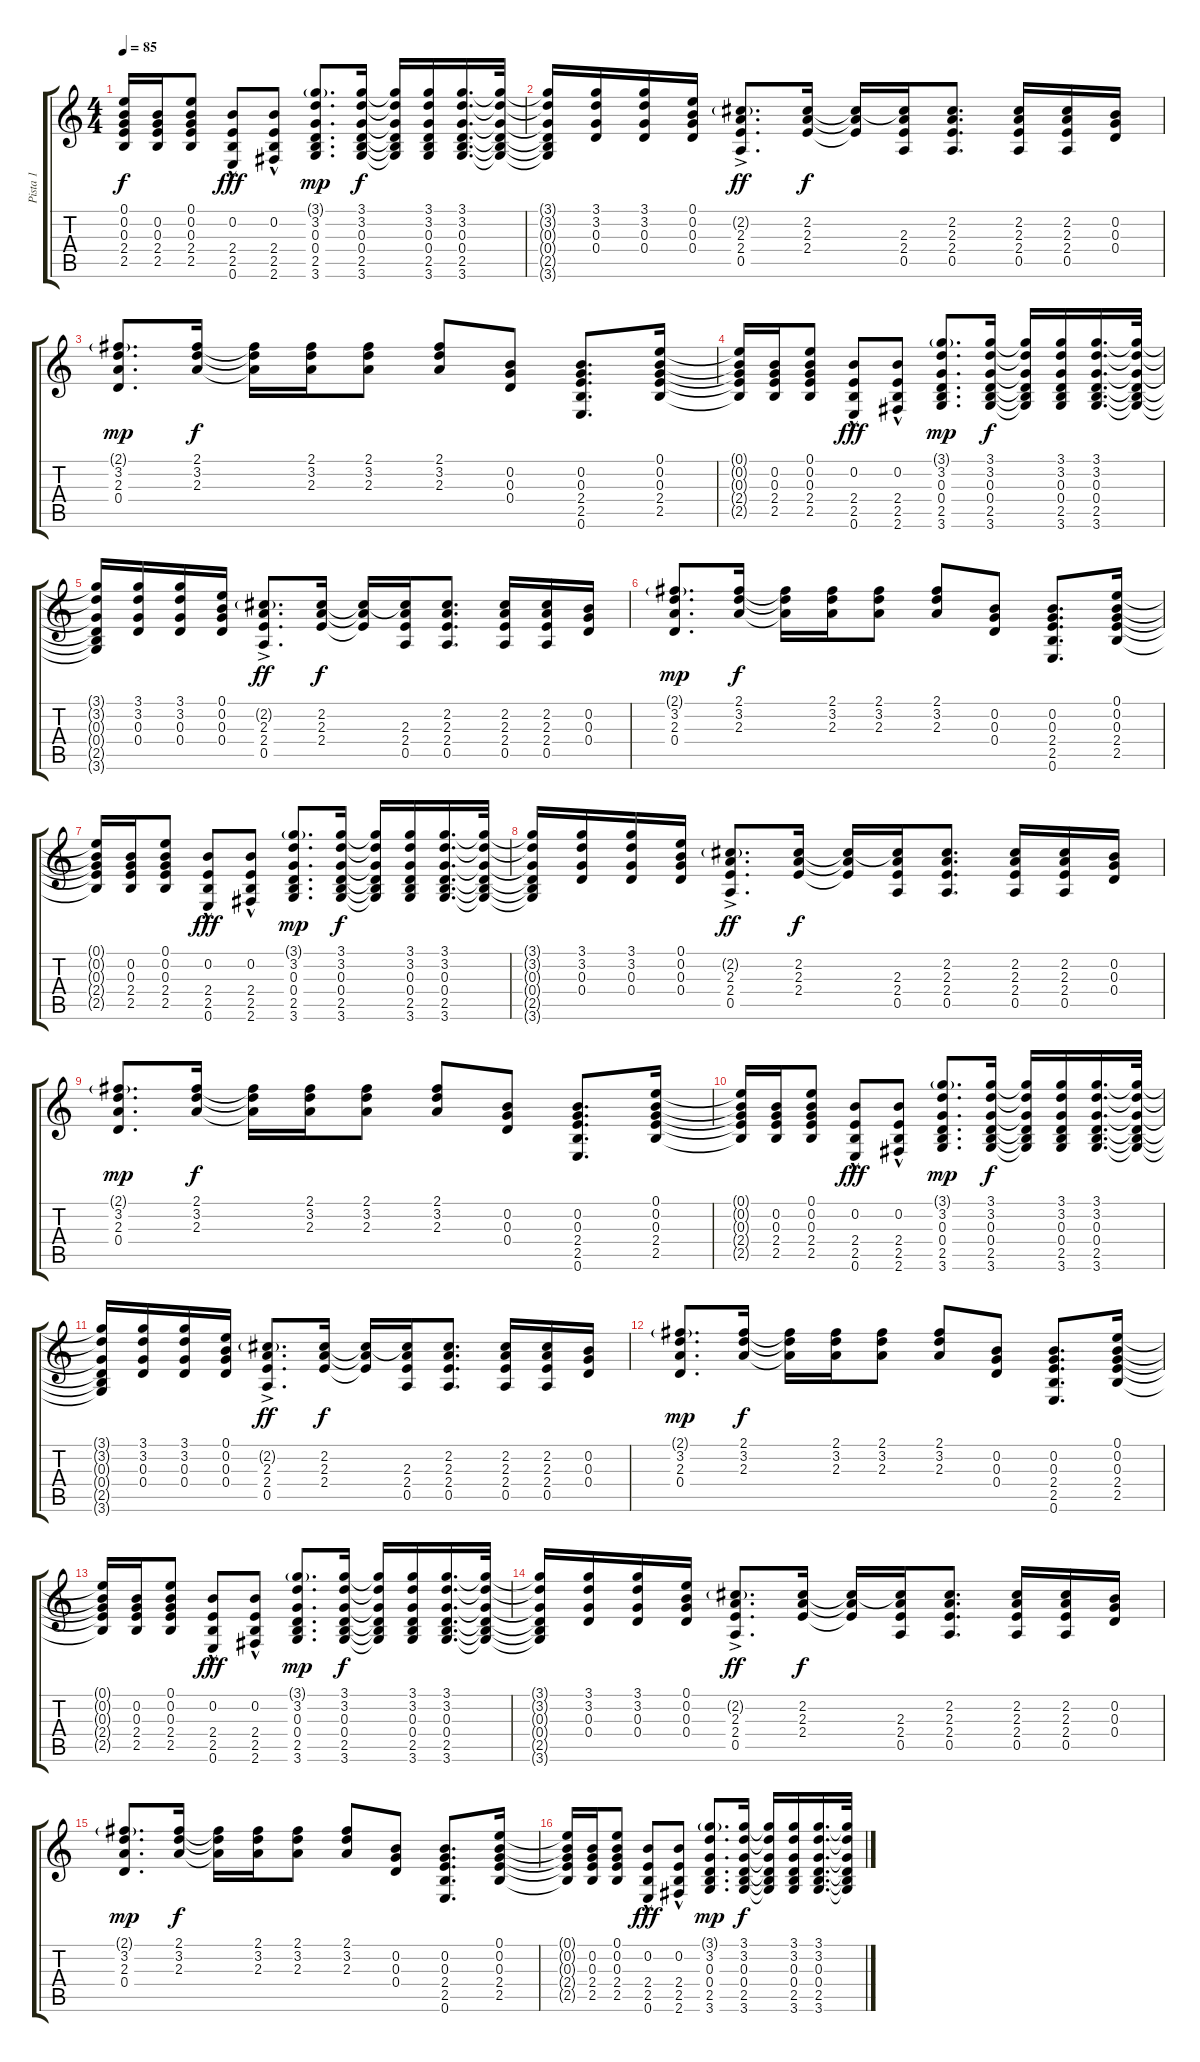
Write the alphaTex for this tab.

\track ("Pista 1" "Pista 1") {instrument acousticguitarsteel}
\staff {score tabs}
\tuning (E4 B3 G3 D3 A2 E2) {hide}
\ts (4 4)
\tempo 85
\clef g2
\ks c
(0.1{t} 0.2{t} 0.3{t} 2.4{t} 2.5{t}).16{dy f} (0.2 0.3 2.4 2.5).16 (0.1 0.2 0.3 2.4 2.5).8 (0.2 2.4 2.5 0.6{hac}).8{dy fff} (0.2 2.4 2.5 2.6{hac}).8 (3.1{g} 3.2 0.3 0.4 2.5 3.6).8{d dy mp} (3.1 3.2 0.3 0.4 2.5 3.6).16{dy f} (3.1{t} 3.2{t} 0.3{t} 0.4{t} 2.5{t} 3.6{t}).16 (3.1 3.2 0.3 0.4 2.5 3.6).16 (3.1 3.2 0.3 0.4 2.5 3.6).16{d} (3.1{t} 3.2{t} 0.3{t} 0.4{t} 2.5{t} 3.6{t}).32 |
(3.1{t} 3.2{t} 0.3{t} 0.4{t} 2.5{t} 3.6{t}).16 (3.1 3.2 0.3 0.4).16 (3.1 3.2 0.3 0.4).16 (0.1 0.2 0.3 0.4).16 (2.2{g} 2.3 2.4 0.5{ac}).8{d dy ff} (2.2 2.3 2.4).16{dy f} (2.2{t} 2.3{t} 2.4{t}).16 (2.2{t} 2.3 2.4 0.5).16 (2.2 2.3 2.4 0.5).8{d} (2.2 2.3 2.4 0.5).16 (2.2 2.3 2.4 0.5).16 (0.2 0.3 0.4).16 |
(2.1{g} 3.2 2.3 0.4).8{d dy mp} (2.1 3.2 2.3).16{dy f} (2.1{t} 3.2{t} 2.3{t}).16 (2.1 3.2 2.3).16 (2.1 3.2 2.3).8 (2.1 3.2 2.3).8 (0.2 0.3 0.4).8 (0.2 0.3 2.4 2.5 0.6).8{d} (0.1 0.2 0.3 2.4 2.5).16 |
(0.1{t} 0.2{t} 0.3{t} 2.4{t} 2.5{t}).16 (0.2 0.3 2.4 2.5).16 (0.1 0.2 0.3 2.4 2.5).8 (0.2 2.4 2.5 0.6{hac}).8{dy fff} (0.2 2.4 2.5 2.6{hac}).8 (3.1{g} 3.2 0.3 0.4 2.5 3.6).8{d dy mp} (3.1 3.2 0.3 0.4 2.5 3.6).16{dy f} (3.1{t} 3.2{t} 0.3{t} 0.4{t} 2.5{t} 3.6{t}).16 (3.1 3.2 0.3 0.4 2.5 3.6).16 (3.1 3.2 0.3 0.4 2.5 3.6).16{d} (3.1{t} 3.2{t} 0.3{t} 0.4{t} 2.5{t} 3.6{t}).32 |
(3.1{t} 3.2{t} 0.3{t} 0.4{t} 2.5{t} 3.6{t}).16 (3.1 3.2 0.3 0.4).16 (3.1 3.2 0.3 0.4).16 (0.1 0.2 0.3 0.4).16 (2.2{g} 2.3 2.4 0.5{ac}).8{d dy ff} (2.2 2.3 2.4).16{dy f} (2.2{t} 2.3{t} 2.4{t}).16 (2.2{t} 2.3 2.4 0.5).16 (2.2 2.3 2.4 0.5).8{d} (2.2 2.3 2.4 0.5).16 (2.2 2.3 2.4 0.5).16 (0.2 0.3 0.4).16 |
(2.1{g} 3.2 2.3 0.4).8{d dy mp} (2.1 3.2 2.3).16{dy f} (2.1{t} 3.2{t} 2.3{t}).16 (2.1 3.2 2.3).16 (2.1 3.2 2.3).8 (2.1 3.2 2.3).8 (0.2 0.3 0.4).8 (0.2 0.3 2.4 2.5 0.6).8{d} (0.1 0.2 0.3 2.4 2.5).16 |
(0.1{t} 0.2{t} 0.3{t} 2.4{t} 2.5{t}).16 (0.2 0.3 2.4 2.5).16 (0.1 0.2 0.3 2.4 2.5).8 (0.2 2.4 2.5 0.6{hac}).8{dy fff} (0.2 2.4 2.5 2.6{hac}).8 (3.1{g} 3.2 0.3 0.4 2.5 3.6).8{d dy mp} (3.1 3.2 0.3 0.4 2.5 3.6).16{dy f} (3.1{t} 3.2{t} 0.3{t} 0.4{t} 2.5{t} 3.6{t}).16 (3.1 3.2 0.3 0.4 2.5 3.6).16 (3.1 3.2 0.3 0.4 2.5 3.6).16{d} (3.1{t} 3.2{t} 0.3{t} 0.4{t} 2.5{t} 3.6{t}).32 |
(3.1{t} 3.2{t} 0.3{t} 0.4{t} 2.5{t} 3.6{t}).16 (3.1 3.2 0.3 0.4).16 (3.1 3.2 0.3 0.4).16 (0.1 0.2 0.3 0.4).16 (2.2{g} 2.3 2.4 0.5{ac}).8{d dy ff} (2.2 2.3 2.4).16{dy f} (2.2{t} 2.3{t} 2.4{t}).16 (2.2{t} 2.3 2.4 0.5).16 (2.2 2.3 2.4 0.5).8{d} (2.2 2.3 2.4 0.5).16 (2.2 2.3 2.4 0.5).16 (0.2 0.3 0.4).16 |
(2.1{g} 3.2 2.3 0.4).8{d dy mp} (2.1 3.2 2.3).16{dy f} (2.1{t} 3.2{t} 2.3{t}).16 (2.1 3.2 2.3).16 (2.1 3.2 2.3).8 (2.1 3.2 2.3).8 (0.2 0.3 0.4).8 (0.2 0.3 2.4 2.5 0.6).8{d} (0.1 0.2 0.3 2.4 2.5).16 |
(0.1{t} 0.2{t} 0.3{t} 2.4{t} 2.5{t}).16 (0.2 0.3 2.4 2.5).16 (0.1 0.2 0.3 2.4 2.5).8 (0.2 2.4 2.5 0.6{hac}).8{dy fff} (0.2 2.4 2.5 2.6{hac}).8 (3.1{g} 3.2 0.3 0.4 2.5 3.6).8{d dy mp} (3.1 3.2 0.3 0.4 2.5 3.6).16{dy f} (3.1{t} 3.2{t} 0.3{t} 0.4{t} 2.5{t} 3.6{t}).16 (3.1 3.2 0.3 0.4 2.5 3.6).16 (3.1 3.2 0.3 0.4 2.5 3.6).16{d} (3.1{t} 3.2{t} 0.3{t} 0.4{t} 2.5{t} 3.6{t}).32 |
(3.1{t} 3.2{t} 0.3{t} 0.4{t} 2.5{t} 3.6{t}).16 (3.1 3.2 0.3 0.4).16 (3.1 3.2 0.3 0.4).16 (0.1 0.2 0.3 0.4).16 (2.2{g} 2.3 2.4 0.5{ac}).8{d dy ff} (2.2 2.3 2.4).16{dy f} (2.2{t} 2.3{t} 2.4{t}).16 (2.2{t} 2.3 2.4 0.5).16 (2.2 2.3 2.4 0.5).8{d} (2.2 2.3 2.4 0.5).16 (2.2 2.3 2.4 0.5).16 (0.2 0.3 0.4).16 |
(2.1{g} 3.2 2.3 0.4).8{d dy mp volume 8} (2.1 3.2 2.3).16{dy f} (2.1{t} 3.2{t} 2.3{t}).16 (2.1 3.2 2.3).16 (2.1 3.2 2.3).8 (2.1 3.2 2.3).8 (0.2 0.3 0.4).8 (0.2 0.3 2.4 2.5 0.6).8{d} (0.1 0.2 0.3 2.4 2.5).16 |
(0.1{t} 0.2{t} 0.3{t} 2.4{t} 2.5{t}).16 (0.2 0.3 2.4 2.5).16 (0.1 0.2 0.3 2.4 2.5).8 (0.2 2.4 2.5 0.6{hac}).8{dy fff} (0.2 2.4 2.5 2.6{hac}).8 (3.1{g} 3.2 0.3 0.4 2.5 3.6).8{d dy mp} (3.1 3.2 0.3 0.4 2.5 3.6).16{dy f} (3.1{t} 3.2{t} 0.3{t} 0.4{t} 2.5{t} 3.6{t}).16 (3.1 3.2 0.3 0.4 2.5 3.6).16 (3.1 3.2 0.3 0.4 2.5 3.6).16{d} (3.1{t} 3.2{t} 0.3{t} 0.4{t} 2.5{t} 3.6{t}).32 |
(3.1{t} 3.2{t} 0.3{t} 0.4{t} 2.5{t} 3.6{t}).16 (3.1 3.2 0.3 0.4).16 (3.1 3.2 0.3 0.4).16 (0.1 0.2 0.3 0.4).16 (2.2{g} 2.3 2.4 0.5{ac}).8{d dy ff} (2.2 2.3 2.4).16{dy f} (2.2{t} 2.3{t} 2.4{t}).16 (2.2{t} 2.3 2.4 0.5).16 (2.2 2.3 2.4 0.5).8{d} (2.2 2.3 2.4 0.5).16 (2.2 2.3 2.4 0.5).16 (0.2 0.3 0.4).16 |
(2.1{g} 3.2 2.3 0.4).8{d dy mp} (2.1 3.2 2.3).16{dy f} (2.1{t} 3.2{t} 2.3{t}).16 (2.1 3.2 2.3).16 (2.1 3.2 2.3).8 (2.1 3.2 2.3).8 (0.2 0.3 0.4).8 (0.2 0.3 2.4 2.5 0.6).8{d} (0.1 0.2 0.3 2.4 2.5).16 |
(0.1{t} 0.2{t} 0.3{t} 2.4{t} 2.5{t}).16 (0.2 0.3 2.4 2.5).16 (0.1 0.2 0.3 2.4 2.5).8 (0.2 2.4 2.5 0.6{hac}).8{dy fff} (0.2 2.4 2.5 2.6{hac}).8 (3.1{g} 3.2 0.3 0.4 2.5 3.6).8{d dy mp} (3.1 3.2 0.3 0.4 2.5 3.6).16{dy f} (3.1{t} 3.2{t} 0.3{t} 0.4{t} 2.5{t} 3.6{t}).16 (3.1 3.2 0.3 0.4 2.5 3.6).16 (3.1 3.2 0.3 0.4 2.5 3.6).16{d} (3.1{t} 3.2{t} 0.3{t} 0.4{t} 2.5{t} 3.6{t}).32
